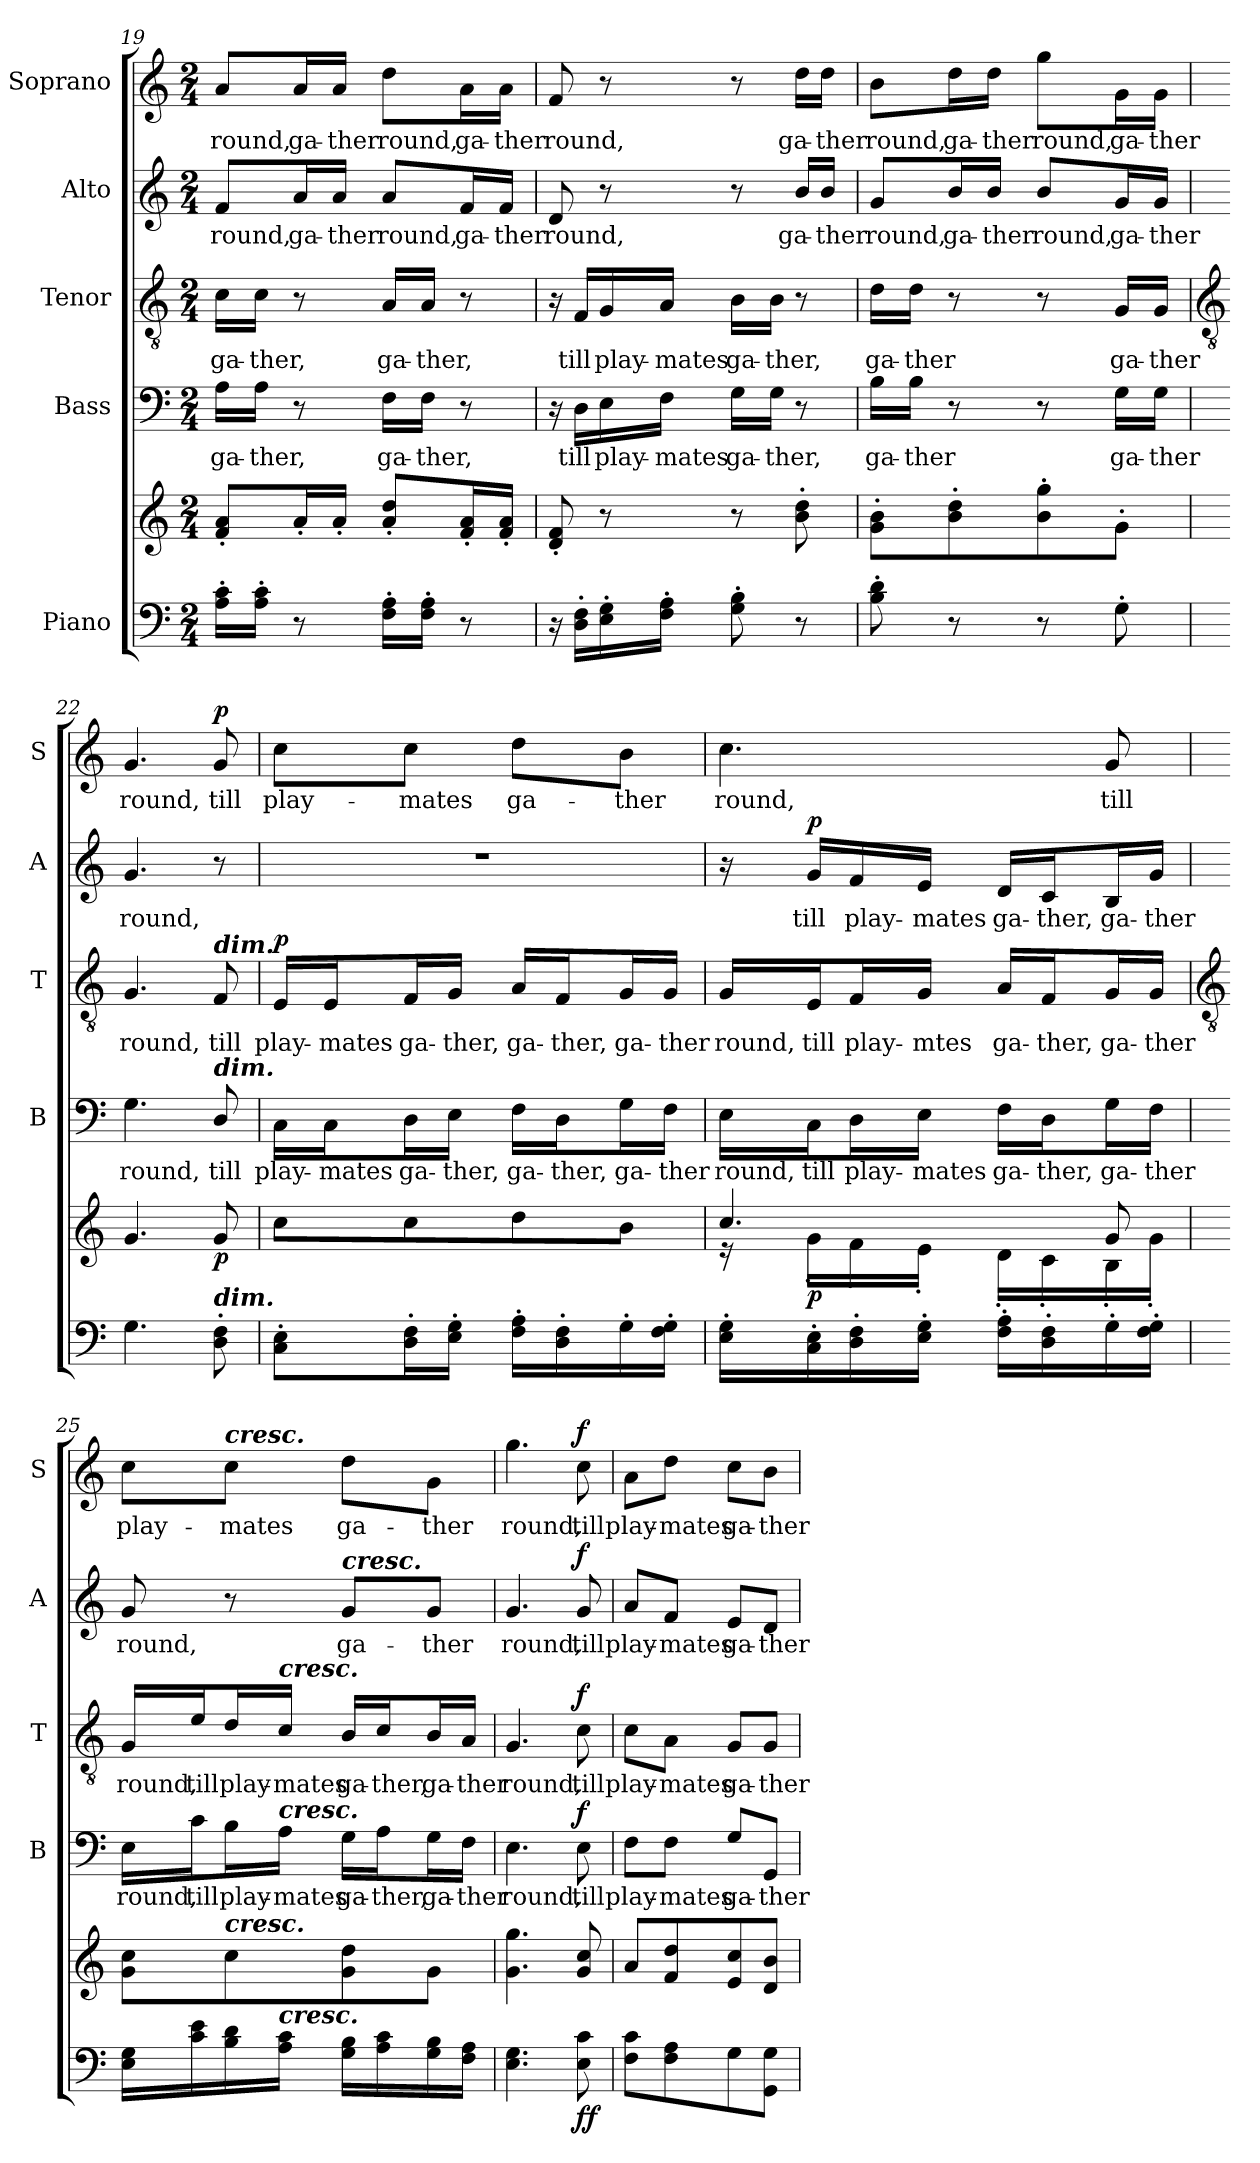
**kern	**kern	**dynam	**kern	**text	**dynam	**kern	**text	**dynam	**kern	**text	**dynam	**kern	**text	**dynam
*part5	*part5	*part5	*part4	*part4	*part4	*part3	*part3	*part3	*part2	*part2	*part2	*part1	*part1	*part1
*staff6	*staff5	*staff5/6	*staff4	*staff4	*staff4	*staff3	*staff3	*staff3	*staff2	*staff2	*staff2	*staff1	*staff1	*staff1
*I"Piano	*	*	*I"Bass	*	*	*I"Tenor	*	*	*I"Alto	*	*	*I"Soprano	*	*
*	*	*	*I'B	*	*	*I'T	*	*	*I'A	*	*	*I'S	*	*
!!LO:LB:g=z
*clefF4	*clefG2	*	*clefF4	*	*	*clefGv2	*	*	*clefG2	*	*	*clefG2	*	*
*k[]	*k[]	*	*k[]	*	*	*k[]	*	*	*k[]	*	*	*k[]	*	*
*C:	*C:	*	*C:	*	*	*C:	*	*	*C:	*	*	*C:	*	*
*M2/4	*M2/4	*	*M2/4	*	*	*M2/4	*	*	*M2/4	*	*	*M2/4	*	*
=19	=19	=19	=19	=19	=19	=19	=19	=19	=19	=19	=19	=19	=19	=19
!	!	!	!	!LO:LY:b	!	!	!LO:LY:b	!	!	!LO:LY:b	!	!	!LO:LY:b	!
16A' 16c'LL	8f' 8a'L	.	16A\LL	ga-	.	16c\LL	ga-	.	8f/L	round,	.	8a/L	round,	.
!	!	!	!	!LO:LY:b	!	!	!LO:LY:b	!	!	!	!	!	!	!
16A' 16c'JJ	.	.	16A\JJ	-ther,	.	16c\JJ	-ther,	.	.	.	.	.	.	.
!	!	!	!	!	!	!	!	!	!	!LO:LY:b	!	!	!LO:LY:b	!
8r	16a'L	.	8r	.	.	8r	.	.	16a/L	ga-	.	16a/L	ga-	.
!	!	!	!	!	!	!	!	!	!	!LO:LY:b	!	!	!LO:LY:b	!
.	16a'JJ	.	.	.	.	.	.	.	16a/JJ	-ther	.	16a/JJ	-ther	.
!	!	!	!	!LO:LY:b	!	!	!LO:LY:b	!	!	!LO:LY:b	!	!	!LO:LY:b	!
16F' 16A'LL	8a' 8dd'L	.	16F\LL	ga-	.	16A/LL	ga-	.	8a/L	round,	.	8dd\L	round,	.
!	!	!	!	!LO:LY:b	!	!	!LO:LY:b	!	!	!	!	!	!	!
16F' 16A'JJ	.	.	16F\JJ	-ther,	.	16A/JJ	-ther,	.	.	.	.	.	.	.
!	!	!	!	!	!	!	!	!	!	!LO:LY:b	!	!	!LO:LY:b	!
8r	16f' 16a'L	.	8r	.	.	8r	.	.	16f/L	ga-	.	16a\L	ga-	.
!	!	!	!	!	!	!	!	!	!	!LO:LY:b	!	!	!LO:LY:b	!
.	16f' 16a'JJ	.	.	.	.	.	.	.	16f/JJ	-ther	.	16a\JJ	-ther	.
=20	=20	=20	=20	=20	=20	=20	=20	=20	=20	=20	=20	=20	=20	=20
!	!	!	!	!	!	!	!	!	!	!LO:LY:b	!	!	!LO:LY:b	!
16r	8d' 8f'	.	16r	.	.	16r	.	.	8d	round,	.	8f	round,	.
!	!	!	!	!LO:LY:b	!	!	!LO:LY:b	!	!	!	!	!	!	!
16D' 16F'LL	.	.	16D\LL	till	.	16F/LL	till	.	.	.	.	.	.	.
!	!	!	!	!LO:LY:b	!	!	!LO:LY:b	!	!	!	!	!	!	!
16E' 16G'	8r	.	16E\	play-	.	16G/	play-	.	8r	.	.	8r	.	.
!	!	!	!	!LO:LY:b	!	!	!LO:LY:b	!	!	!	!	!	!	!
16F' 16A'JJ	.	.	16F\JJ	-mates	.	16A/JJ	-mates	.	.	.	.	.	.	.
!	!	!	!	!LO:LY:b	!	!	!LO:LY:b	!	!	!	!	!	!	!
8G' 8B'	8r	.	16G\LL	ga-	.	16B\LL	ga-	.	8r	.	.	8r	.	.
!	!	!	!	!LO:LY:b	!	!	!LO:LY:b	!	!	!	!	!	!	!
.	.	.	16G\JJ	-ther,	.	16B\JJ	-ther,	.	.	.	.	.	.	.
!	!	!	!	!	!	!	!	!	!	!LO:LY:b	!	!	!LO:LY:b	!
8r	8b' 8dd'	.	8r	.	.	8r	.	.	16b/LL	ga-	.	16dd\LL	ga-	.
!	!	!	!	!	!	!	!	!	!	!LO:LY:b	!	!	!LO:LY:b	!
.	.	.	.	.	.	.	.	.	16b/JJ	-ther	.	16dd\JJ	-ther	.
=21	=21	=21	=21	=21	=21	=21	=21	=21	=21	=21	=21	=21	=21	=21
!	!	!	!	!LO:LY:b	!	!	!LO:LY:b	!	!	!LO:LY:b	!	!	!LO:LY:b	!
8B' 8d'	8g' 8b'L	.	16B\LL	ga-	.	16d\LL	ga-	.	8g/L	round,	.	8b\L	round,	.
!	!	!	!	!LO:LY:b	!	!	!LO:LY:b	!	!	!	!	!	!	!
.	.	.	16B\JJ	-ther	.	16d\JJ	-ther	.	.	.	.	.	.	.
!	!	!	!	!	!	!	!	!	!	!LO:LY:b	!	!	!LO:LY:b	!
8r	8b' 8dd'	.	8r	.	.	8r	.	.	16b/L	ga-	.	16dd\L	ga-	.
!	!	!	!	!	!	!	!	!	!	!LO:LY:b	!	!	!LO:LY:b	!
.	.	.	.	.	.	.	.	.	16b/JJ	-ther	.	16dd\JJ	-ther	.
!	!	!	!	!	!	!	!	!	!	!LO:LY:b	!	!	!LO:LY:b	!
8r	8b' 8gg'	.	8r	.	.	8r	.	.	8b/L	round,	.	8gg\L	round,	.
!	!	!	!	!LO:LY:b	!	!	!LO:LY:b	!	!	!LO:LY:b	!	!	!LO:LY:b	!
8G'	8g'J	.	16G\LL	ga-	.	16G/LL	ga-	.	16g/L	ga-	.	16g\L	ga-	.
!	!	!	!	!LO:LY:b	!	!	!LO:LY:b	!	!	!LO:LY:b	!	!	!LO:LY:b	!
.	.	.	16G\JJ	-ther	.	16G/JJ	-ther	.	16g/JJ	-ther	.	16g\JJ	-ther	.
!!LO:LB:g=z
=22	=22	=22	=22	=22	=22	=22	=22	=22	=22	=22	=22	=22	=22	=22
*	*	*	*	*	*	*clefGv2	*	*	*	*	*	*	*	*
*	*^	*	*	*	*	*	*	*	*	*	*	*	*	*
!	!	!LO:N:vis=1	!	!	!LO:LY:b	!	!	!LO:LY:b	!	!	!LO:LY:b	!	!	!LO:LY:b	!
4.G	4.g/	2ryy	.	4.G	round,	.	4.G	round,	.	4.g	round,	.	4.g	round,	.
!	!	!	!	!	!	!	!LO:TX:a:Bi:t=dim.	!	!	!	!	!	!	!	!
!	!	!	!	!LO:TX:a:Bi:t=dim.	!	!	!	!	!	!	!	!	!	!	!
!LO:TX:a:Bi:t=dim.	!	!	!	!	!	!	!	!	!	!	!	!	!	!	!
!	!	!	!LO:DY:b	!	!LO:LY:b	!	!	!LO:LY:b	!	!	!	!	!	!LO:LY:b	!LO:DY:b
8D\' 8F\'	8g/	.	p	8D/	till	.	8F	till	.	8r	.	.	8g	till	p
=23	=23	=23	=23	=23	=23	=23	=23	=23	=23	=23	=23	=23	=23	=23	=23
!	!	!LO:N:vis=1	!	!	!LO:LY:b	!	!	!LO:LY:b	!LO:DY:b	!LO:N:vis=1	!	!	!	!LO:LY:b	!
8C' 8E'L	8cc\L	2ryy	.	16C\LL	play-	.	16E/LL	play-	p	2r	.	.	8cc\L	play-	.
!	!	!	!	!	!LO:LY:b	!	!	!LO:LY:b	!	!	!	!	!	!	!
.	.	.	.	16C\J	-mates	.	16E/J	-mates	.	.	.	.	.	.	.
!	!	!	!	!	!LO:LY:b	!	!	!LO:LY:b	!	!	!	!	!	!LO:LY:b	!
16D' 16F'L	8cc\	.	.	16D\L	ga-	.	16F/L	ga-	.	.	.	.	8cc\J	-mates	.
!	!	!	!	!	!LO:LY:b	!	!	!LO:LY:b	!	!	!	!	!	!	!
16E' 16G'JJ	.	.	.	16E\JJ	-ther,	.	16G/JJ	-ther,	.	.	.	.	.	.	.
!	!	!	!	!	!LO:LY:b	!	!	!LO:LY:b	!	!	!	!	!	!LO:LY:b	!
16F' 16A'LL	8dd\	.	.	16F\LL	ga-	.	16A/LL	ga-	.	.	.	.	8dd\L	ga-	.
!	!	!	!	!	!LO:LY:b	!	!	!LO:LY:b	!	!	!	!	!	!	!
16D' 16F'	.	.	.	16D\J	-ther,	.	16F/J	-ther,	.	.	.	.	.	.	.
!	!	!	!	!	!LO:LY:b	!	!	!LO:LY:b	!	!	!	!	!	!LO:LY:b	!
16G'	8b\J	.	.	16G\L	ga-	.	16G/L	ga-	.	.	.	.	8b\J	-ther	.
!	!	!	!	!	!LO:LY:b	!	!	!LO:LY:b	!	!	!	!	!	!	!
16F' 16G'JJ	.	.	.	16F\JJ	-ther	.	16G/JJ	-ther	.	.	.	.	.	.	.
=24	=24	=24	=24	=24	=24	=24	=24	=24	=24	=24	=24	=24	=24	=24	=24
!	!	!	!	!	!LO:LY:b	!	!	!LO:LY:b	!	!	!	!	!	!LO:LY:b	!
16E' 16G'LL	4.cc/	16r	.	16E\LL	round,	.	16G/LL	round,	.	16r	.	.	4.cc	round,	.
!	!	!	!LO:DY:b	!	!LO:LY:b	!	!	!LO:LY:b	!	!	!LO:LY:b	!LO:DY:b	!	!	!
16C' 16E'	.	16g'\LL	p	16C\J	till	.	16E/J	till	.	16g/LL	till	p	.	.	.
!	!	!	!	!	!LO:LY:b	!	!	!LO:LY:b	!	!	!LO:LY:b	!	!	!	!
16D' 16F'	.	16f'\	.	16D\L	play-	.	16F/L	play-	.	16f/	play-	.	.	.	.
!	!	!	!	!	!LO:LY:b	!	!	!LO:LY:b	!	!	!LO:LY:b	!	!	!	!
16E' 16G'JJ	.	16e'\JJ	.	16E\JJ	-mates	.	16G/JJ	-mtes	.	16e/JJ	-mates	.	.	.	.
!	!	!	!	!	!LO:LY:b	!	!	!LO:LY:b	!	!	!LO:LY:b	!	!	!	!
16F' 16A'LL	.	16d'\LL	.	16F\LL	ga-	.	16A/LL	ga-	.	16d/LL	ga-	.	.	.	.
!	!	!	!	!	!LO:LY:b	!	!	!LO:LY:b	!	!	!LO:LY:b	!	!	!	!
16D' 16F'	.	16c'\	.	16D\J	-ther,	.	16F/J	-ther,	.	16c/J	-ther,	.	.	.	.
!	!	!	!	!	!LO:LY:b	!	!	!LO:LY:b	!	!	!LO:LY:b	!	!	!LO:LY:b	!
16G'	8g/	16B'\	.	16G\L	ga-	.	16G/L	ga-	.	16B/L	ga-	.	8g	till	.
!	!	!	!	!	!LO:LY:b	!	!	!LO:LY:b	!	!	!LO:LY:b	!	!	!	!
16F' 16G'JJ	.	16g'\JJ	.	16F\JJ	-ther	.	16G/JJ	-ther	.	16g/JJ	-ther	.	.	.	.
*	*v	*v	*	*	*	*	*	*	*	*	*	*	*	*	*
!!LO:LB:g=z
=25	=25	=25	=25	=25	=25	=25	=25	=25	=25	=25	=25	=25	=25	=25
*	*	*	*	*	*	*clefGv2	*	*	*	*	*	*	*	*
*	*^	*	*	*	*	*	*	*	*	*	*	*	*	*
!	!	!	!	!	!LO:LY:b	!	!	!LO:LY:b	!	!	!LO:LY:b	!	!	!LO:LY:b	!
*	*v	*v	*	*	*	*	*	*	*	*	*	*	*	*	*
16E 16GLL	8g 8ccL	.	16E\LL	round,	.	16G/LL	round,	.	8g	round,	.	8cc\L	play-	.
!	!	!	!	!LO:LY:b	!	!	!LO:LY:b	!	!	!	!	!	!	!
16c 16e	.	.	16c\J	till	.	16e/J	till	.	.	.	.	.	.	.
!	!	!	!	!	!	!	!	!	!	!	!	!LO:TX:a:Bi:t=cresc.	!	!
!	!LO:TX:a:Bi:t=cresc.	!	!	!	!	!	!	!	!	!	!	!	!	!
!	!	!	!	!LO:LY:b	!	!	!LO:LY:b	!	!	!	!	!	!LO:LY:b	!
16B 16d	8cc	.	16B\L	play-	.	16d/L	play-	.	8r	.	.	8cc\J	-mates	.
!	!	!	!	!	!	!LO:TX:a:Bi:t=cresc.	!	!	!	!	!	!	!	!
!	!	!	!LO:TX:a:Bi:t=cresc.	!	!	!	!	!	!	!	!	!	!	!
!LO:TX:a:Bi:t=cresc.	!	!	!	!	!	!	!	!	!	!	!	!	!	!
!	!	!	!	!LO:LY:b	!	!	!LO:LY:b	!	!	!	!	!	!	!
16A 16cJJ	.	.	16A\JJ	-mates	.	16c/JJ	-mates	.	.	.	.	.	.	.
!	!	!	!	!	!	!	!	!	!LO:TX:a:Bi:t=cresc.	!	!	!	!	!
!	!	!	!	!LO:LY:b	!	!	!LO:LY:b	!	!	!LO:LY:b	!	!	!LO:LY:b	!
16G 16BLL	8g 8dd	.	16G\LL	ga-	.	16B/LL	ga-	.	8g/L	ga-	.	8dd\L	ga-	.
!	!	!	!	!LO:LY:b	!	!	!LO:LY:b	!	!	!	!	!	!	!
16A 16c	.	.	16A\J	-ther,	.	16c/J	-ther,	.	.	.	.	.	.	.
!	!	!	!	!LO:LY:b	!	!	!LO:LY:b	!	!	!LO:LY:b	!	!	!LO:LY:b	!
16G 16B	8gJ	.	16G\L	ga-	.	16B/L	ga-	.	8g/J	-ther	.	8g\J	-ther	.
!	!	!	!	!LO:LY:b	!	!	!LO:LY:b	!	!	!	!	!	!	!
16F 16AJJ	.	.	16F\JJ	-ther	.	16A/JJ	-ther	.	.	.	.	.	.	.
=26	=26	=26	=26	=26	=26	=26	=26	=26	=26	=26	=26	=26	=26	=26
!	!	!	!	!LO:LY:b	!	!	!LO:LY:b	!	!	!LO:LY:b	!	!	!LO:LY:b	!
4.E 4.G	4.g 4.gg	.	4.E	round,	.	4.G	round,	.	4.g	round,	.	4.gg	round,	.
!	!	!LO:DY:b=2	!	!LO:LY:b	!	!	!LO:LY:b	!	!	!LO:LY:b	!	!	!LO:LY:b	!
!	!	!LO:DY:n=1:b	!	!	!LO:DY:b	!	!	!LO:DY:b	!	!	!LO:DY:b	!	!	!LO:DY:b
8E 8c	8g 8cc	f f	8E	till	f	8c	till	f	8g	till	f	8cc	till	f
=27	=27	=27	=27	=27	=27	=27	=27	=27	=27	=27	=27	=27	=27	=27
!	!	!	!	!LO:LY:b	!	!	!LO:LY:b	!	!	!LO:LY:b	!	!	!LO:LY:b	!
8F 8cL	8aL	.	8F\L	play-	.	8c\L	play-	.	8a/L	play-	.	8a\L	play-	.
!	!	!	!	!LO:LY:b	!	!	!LO:LY:b	!	!	!LO:LY:b	!	!	!LO:LY:b	!
8F 8A	8f 8dd	.	8F\J	-mates	.	8A\J	-mates	.	8f/J	-mates	.	8dd\J	-mates	.
!	!	!	!	!LO:LY:b	!	!	!LO:LY:b	!	!	!LO:LY:b	!	!	!LO:LY:b	!
8G	8e 8cc	.	8G/L	ga-	.	8G/L	ga-	.	8e/L	ga-	.	8cc\L	ga-	.
!	!	!	!	!LO:LY:b	!	!	!LO:LY:b	!	!	!LO:LY:b	!	!	!LO:LY:b	!
8GG 8GJ	8d 8bJ	.	8GG/J	-ther	.	8G/J	-ther	.	8d/J	-ther	.	8b\J	-ther	.
=	=	=	=	=	=	=	=	=	=	=	=	=	=	=
*-	*-	*-	*-	*-	*-	*-	*-	*-	*-	*-	*-	*-	*-	*-
